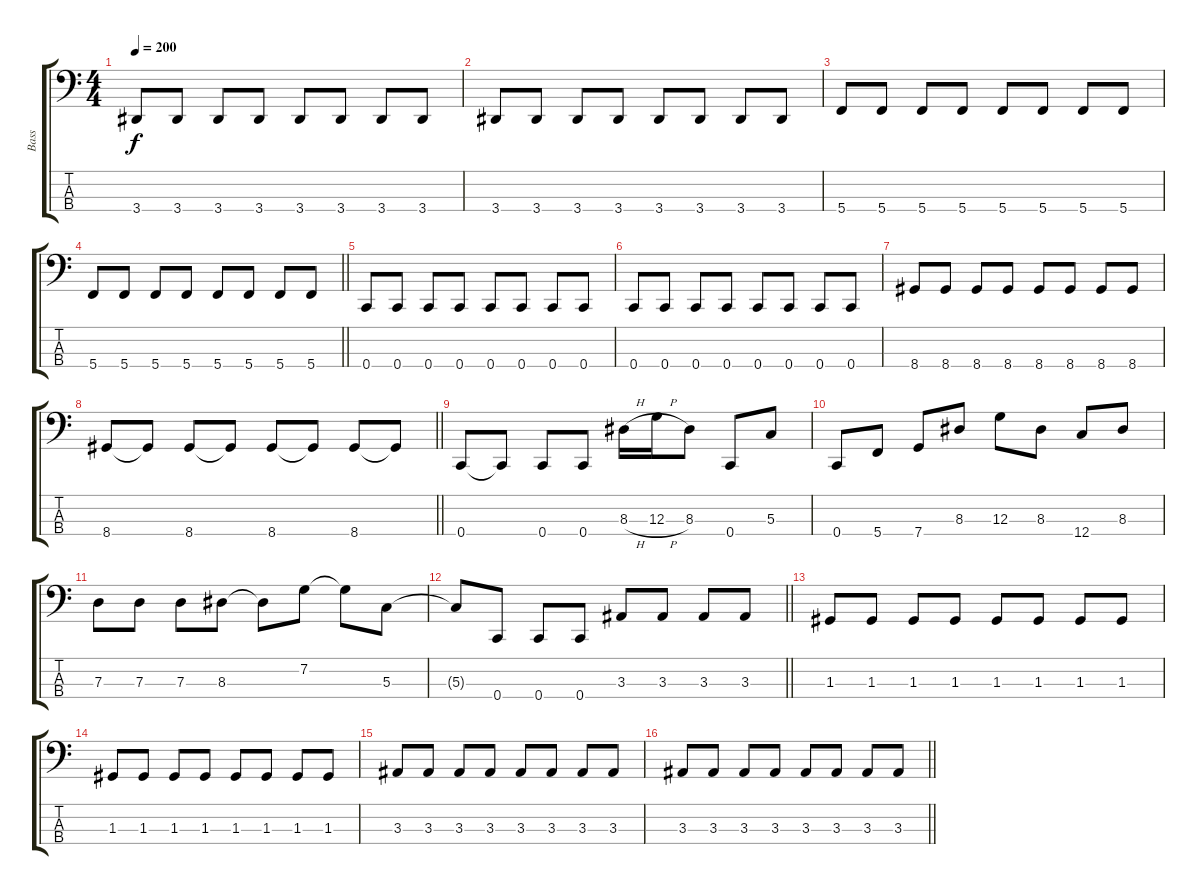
\track ("Bass" "Bass") {instrument electricbassfinger}
\staff {score tabs}
\tuning (F2 C2 G1 C1) {hide}
\ts (4 4)
\tempo 200
\clef f4
\ks c
3.4.8{dy f} 3.4.8 3.4.8 3.4.8 3.4.8 3.4.8 3.4.8 3.4.8 |
3.4.8 3.4.8 3.4.8 3.4.8 3.4.8 3.4.8 3.4.8 3.4.8 |
5.4.8 5.4.8 5.4.8 5.4.8 5.4.8 5.4.8 5.4.8 5.4.8 |
\barLineRight lightlight
5.4.8 5.4.8 5.4.8 5.4.8 5.4.8 5.4.8 5.4.8 5.4.8 |
0.4.8 0.4.8 0.4.8 0.4.8 0.4.8 0.4.8 0.4.8 0.4.8 |
0.4.8 0.4.8 0.4.8 0.4.8 0.4.8 0.4.8 0.4.8 0.4.8 |
8.4.8 8.4.8 8.4.8 8.4.8 8.4.8 8.4.8 8.4.8 8.4.8 |
\barLineRight lightlight
8.4.8 8.4{t}.8 8.4.8 8.4{t}.8 8.4.8 8.4{t}.8 8.4.8 8.4{t}.8 |
0.4.8 0.4{t}.8 0.4.8 0.4.8 8.3{h}.16 12.3{h}.16 8.3.8 0.4.8 5.3.8 |
0.4.8 5.4.8 7.4.8 8.3.8 12.3.8 8.3.8 12.4.8 8.3.8 |
7.3.8 7.3.8 7.3.8 8.3.8 8.3{t}.8 7.2.8 7.2{t}.8 5.3.8 |
\barLineRight lightlight
5.3{t}.8 0.4.8 0.4.8 0.4.8 3.3.8 3.3.8 3.3.8 3.3.8 |
1.3.8 1.3.8 1.3.8 1.3.8 1.3.8 1.3.8 1.3.8 1.3.8 |
1.3.8 1.3.8 1.3.8 1.3.8 1.3.8 1.3.8 1.3.8 1.3.8 |
3.3.8 3.3.8 3.3.8 3.3.8 3.3.8 3.3.8 3.3.8 3.3.8 |
\barLineRight lightlight
3.3.8 3.3.8 3.3.8 3.3.8 3.3.8 3.3.8 3.3.8 3.3.8
